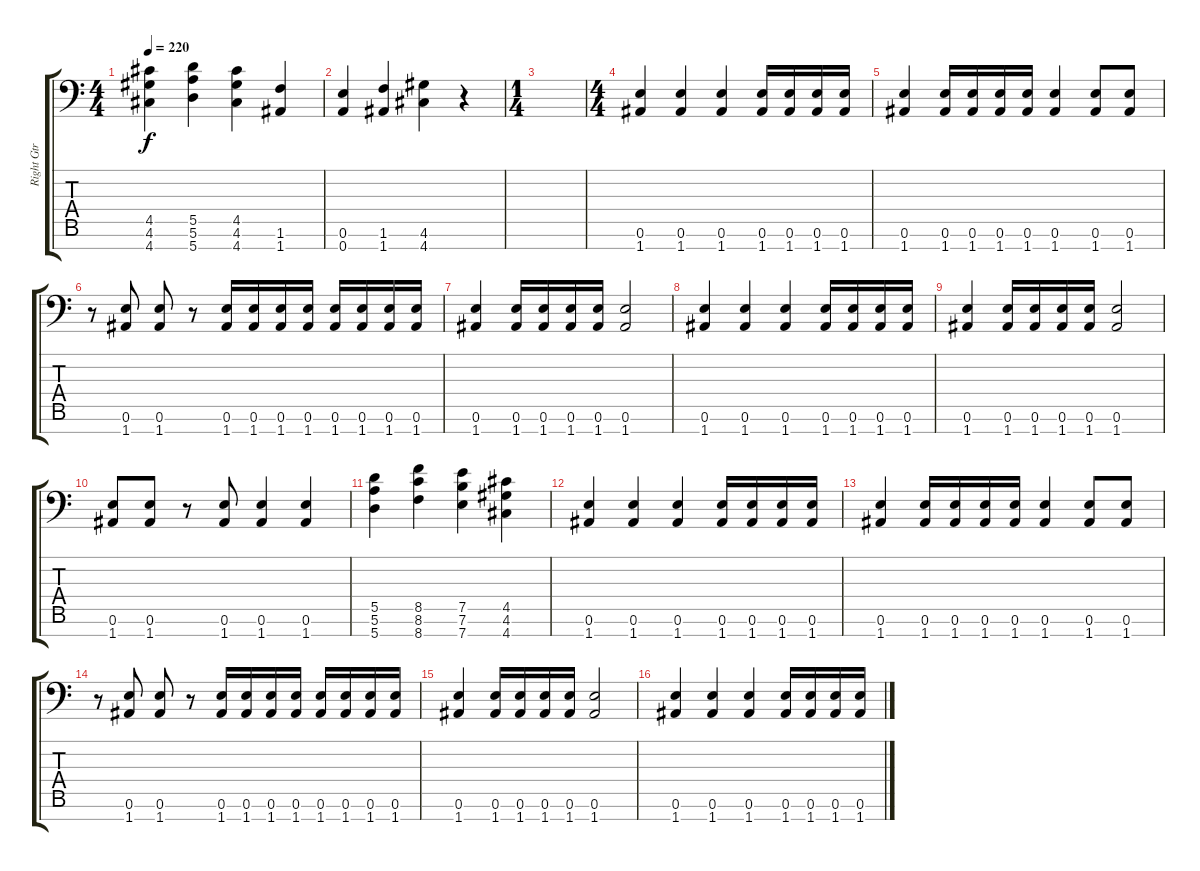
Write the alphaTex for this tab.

\track ("Right Gtr" "Right Gtr") {instrument distortionguitar}
\staff {score tabs}
\tuning (E4 B3 G3 D3 A2 E2 A1) {hide}
\ts (4 4)
\tempo 220
\clef f4
\ks c
(4.5{t} 4.6{t} 4.7{t}).4{dy f} (5.5 5.6 5.7).4 (4.5 4.6 4.7).4 (1.6 1.7).4 |
(0.6 0.7).4 (1.6 1.7).4 (4.6 4.7).4 r.4 |
\ts (1 4)
|
\ts (4 4)
(0.6 1.7).4 (0.6 1.7).4 (0.6 1.7).4 (0.6 1.7).16 (0.6 1.7).16 (0.6 1.7).16 (0.6 1.7).16 |
(0.6 1.7).4 (0.6 1.7).16 (0.6 1.7).16 (0.6 1.7).16 (0.6 1.7).16 (0.6 1.7).4 (0.6 1.7).8 (0.6 1.7).8 |
r.8 (0.6 1.7).8 (0.6 1.7).8 r.8 (0.6 1.7).16 (0.6 1.7).16 (0.6 1.7).16 (0.6 1.7).16 (0.6 1.7).16 (0.6 1.7).16 (0.6 1.7).16 (0.6 1.7).16 |
(0.6 1.7).4 (0.6 1.7).16 (0.6 1.7).16 (0.6 1.7).16 (0.6 1.7).16 (0.6 1.7).2 |
(0.6 1.7).4 (0.6 1.7).4 (0.6 1.7).4 (0.6 1.7).16 (0.6 1.7).16 (0.6 1.7).16 (0.6 1.7).16 |
(0.6 1.7).4 (0.6 1.7).16 (0.6 1.7).16 (0.6 1.7).16 (0.6 1.7).16 (0.6 1.7).2 |
(0.6 1.7).8 (0.6 1.7).8 r.8 (0.6 1.7).8 (0.6 1.7).4 (0.6 1.7).4 |
(5.5 5.6 5.7).4 (8.5 8.6 8.7).4 (7.5 7.6 7.7).4 (4.5 4.6 4.7).4 |
(0.6 1.7).4 (0.6 1.7).4 (0.6 1.7).4 (0.6 1.7).16 (0.6 1.7).16 (0.6 1.7).16 (0.6 1.7).16 |
(0.6 1.7).4 (0.6 1.7).16 (0.6 1.7).16 (0.6 1.7).16 (0.6 1.7).16 (0.6 1.7).4 (0.6 1.7).8 (0.6 1.7).8 |
r.8 (0.6 1.7).8 (0.6 1.7).8 r.8 (0.6 1.7).16 (0.6 1.7).16 (0.6 1.7).16 (0.6 1.7).16 (0.6 1.7).16 (0.6 1.7).16 (0.6 1.7).16 (0.6 1.7).16 |
(0.6 1.7).4 (0.6 1.7).16 (0.6 1.7).16 (0.6 1.7).16 (0.6 1.7).16 (0.6 1.7).2 |
(0.6 1.7).4 (0.6 1.7).4 (0.6 1.7).4 (0.6 1.7).16 (0.6 1.7).16 (0.6 1.7).16 (0.6 1.7).16
